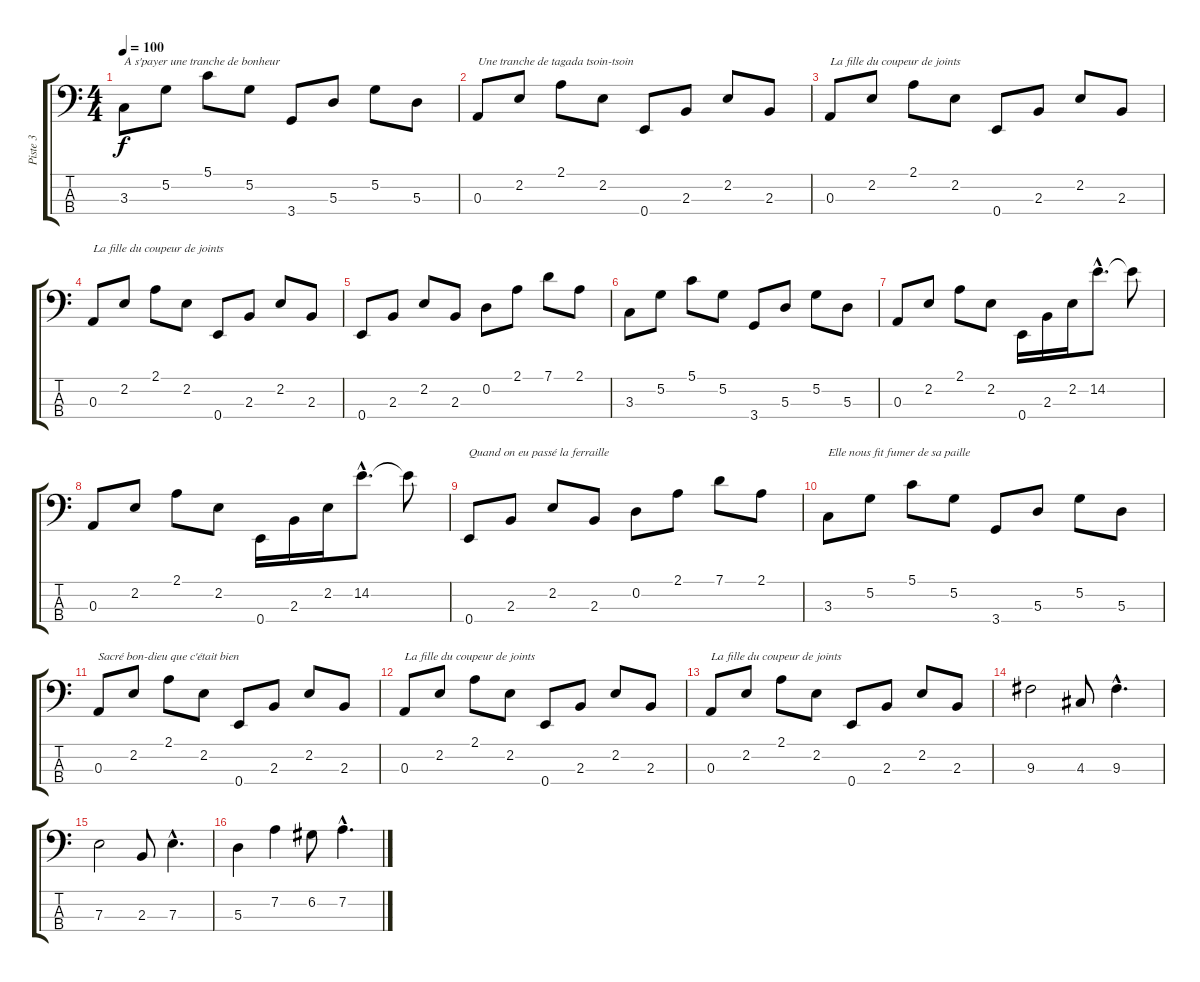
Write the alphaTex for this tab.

\track ("Piste 3" "Piste 3") {instrument electricbassfinger}
\staff {score tabs}
\tuning (G2 D2 A1 E1) {hide}
\ts (4 4)
\tempo 100
\clef f4
\ks c
3.3.8{txt "A s'payer une tranche de bonheur" dy f} 5.2.8 5.1.8 5.2.8 3.4.8 5.3.8 5.2.8 5.3.8 |
0.3.8{txt "Une tranche de tagada tsoin-tsoin"} 2.2.8 2.1.8 2.2.8 0.4.8 2.3.8 2.2.8 2.3.8 |
0.3.8{txt "La fille du coupeur de joints"} 2.2.8 2.1.8 2.2.8 0.4.8 2.3.8 2.2.8 2.3.8 |
0.3.8{txt "La fille du coupeur de joints"} 2.2.8 2.1.8 2.2.8 0.4.8 2.3.8 2.2.8 2.3.8 |
0.4.8 2.3.8 2.2.8 2.3.8 0.2.8 2.1.8 7.1.8 2.1.8 |
3.3.8 5.2.8 5.1.8 5.2.8 3.4.8 5.3.8 5.2.8 5.3.8 |
0.3.8 2.2.8 2.1.8 2.2.8 0.4.16 2.3.16 2.2.16 14.2{hac}.8{d} 14.2{t}.8 |
0.3.8 2.2.8 2.1.8 2.2.8 0.4.16 2.3.16 2.2.16 14.2{hac}.8{d} 14.2{t}.8 |
0.4.8{txt "Quand on eu passé la ferraille"} 2.3.8 2.2.8 2.3.8 0.2.8 2.1.8 7.1.8 2.1.8 |
3.3.8{txt "Elle nous fit fumer de sa paille"} 5.2.8 5.1.8 5.2.8 3.4.8 5.3.8 5.2.8 5.3.8 |
0.3.8{txt "Sacré bon-dieu que c'était bien"} 2.2.8 2.1.8 2.2.8 0.4.8 2.3.8 2.2.8 2.3.8 |
0.3.8{txt "La fille du coupeur de joints"} 2.2.8 2.1.8 2.2.8 0.4.8 2.3.8 2.2.8 2.3.8 |
0.3.8{txt "La fille du coupeur de joints"} 2.2.8 2.1.8 2.2.8 0.4.8 2.3.8 2.2.8 2.3.8 |
9.3.2 4.3.8 9.3{hac}.4{d} |
7.3.2 2.3.8 7.3{hac}.4{d} |
5.3.4 7.2.4 6.2.8 7.2{hac}.4{d}
